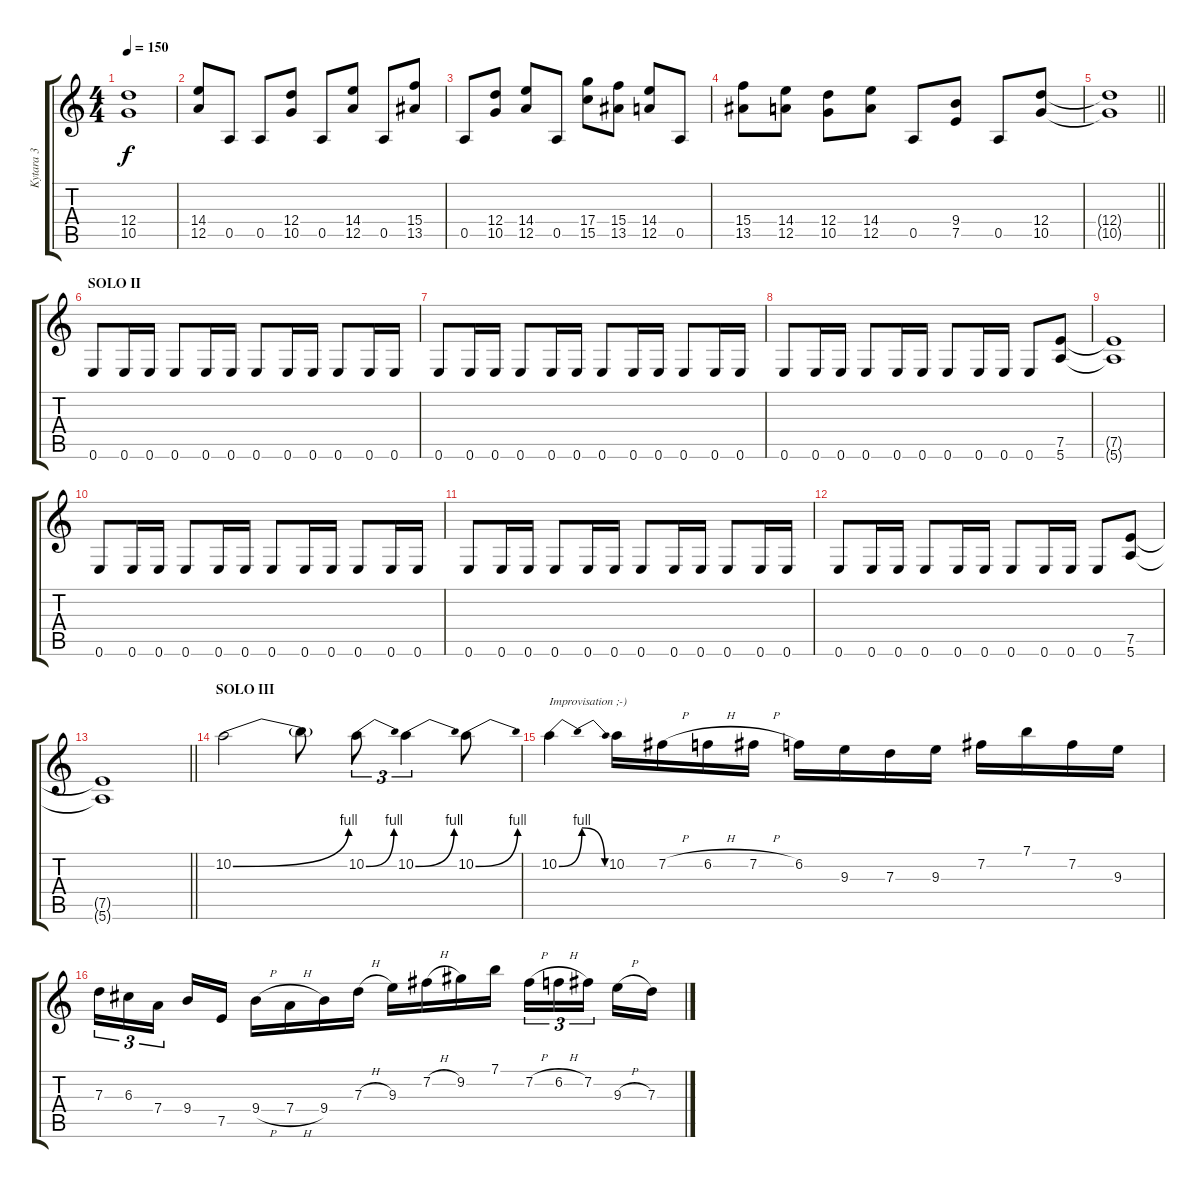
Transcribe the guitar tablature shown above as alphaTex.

\track ("Kytara 3" "Kytara 3") {instrument distortionguitar}
\staff {score tabs}
\tuning (E4 B3 G3 D3 A2 E2) {hide}
\ts (4 4)
\tempo 150
\clef g2
\ks c
(12.4{t} 10.5{t}).1{dy f} |
(14.4 12.5).8 0.5.8 0.5.8 (12.4 10.5).8 0.5.8 (14.4 12.5).8 0.5.8 (15.4 13.5).8 |
0.5.8 (12.4 10.5).8 (14.4 12.5).8 0.5.8 (17.4 15.5).8 (15.4 13.5).8 (14.4 12.5).8 0.5.8 |
(15.4 13.5).8 (14.4 12.5).8 (12.4 10.5).8 (14.4 12.5).8 0.5.8 (9.4 7.5).8 0.5.8 (12.4 10.5).8 |
\barLineRight lightlight
(12.4{t} 10.5{t}).1 |
\section ("" "SOLO II")
0.6.8 0.6.16 0.6.16 0.6.8 0.6.16 0.6.16 0.6.8 0.6.16 0.6.16 0.6.8 0.6.16 0.6.16 |
0.6.8 0.6.16 0.6.16 0.6.8 0.6.16 0.6.16 0.6.8 0.6.16 0.6.16 0.6.8 0.6.16 0.6.16 |
0.6.8 0.6.16 0.6.16 0.6.8 0.6.16 0.6.16 0.6.8 0.6.16 0.6.16 0.6.8 (7.5 5.6).8 |
(7.5{t} 5.6{t}).1 |
0.6.8 0.6.16 0.6.16 0.6.8 0.6.16 0.6.16 0.6.8 0.6.16 0.6.16 0.6.8 0.6.16 0.6.16 |
0.6.8 0.6.16 0.6.16 0.6.8 0.6.16 0.6.16 0.6.8 0.6.16 0.6.16 0.6.8 0.6.16 0.6.16 |
0.6.8 0.6.16 0.6.16 0.6.8 0.6.16 0.6.16 0.6.8 0.6.16 0.6.16 0.6.8 (7.5 5.6).8 |
\barLineRight lightlight
(7.5{t} 5.6{t}).1 |
\section ("" "SOLO III")
10.2{be (bend 0 0 60 4)}.2{volume 16} 10.2{t}.8 10.2{be (bend 0 0 60 4)}.8{tu (3 2)} 10.2{be (bend 0 0 60 4)}.4{tu (3 2)} 10.2{be (bend 0 0 60 4)}.8 |
10.2{be (bendrelease 0 0 20 4 35 4 60 0)}.4{txt "Improvisation ;-)"} 10.2.16 7.2{h}.16 6.2{h}.16 7.2{h}.16 6.2.16 9.3.16 7.3.16 9.3.16 7.2.16 7.1.16 7.2.16 9.3.16 |
7.3.16{tu (3 2)} 6.3.16{tu (3 2)} 7.4.16{tu (3 2) beam splitsecondary} 9.4.16 7.5.16 9.4{h}.16 7.4{h}.16 9.4.16 7.3{h}.16 9.3.16 7.2{h}.16 9.2.16 7.1.16 7.2{h}.16{tu (3 2)} 6.2{h}.16{tu (3 2)} 7.2.16{tu (3 2) beam splitsecondary} 9.3{h}.16 7.3.16
